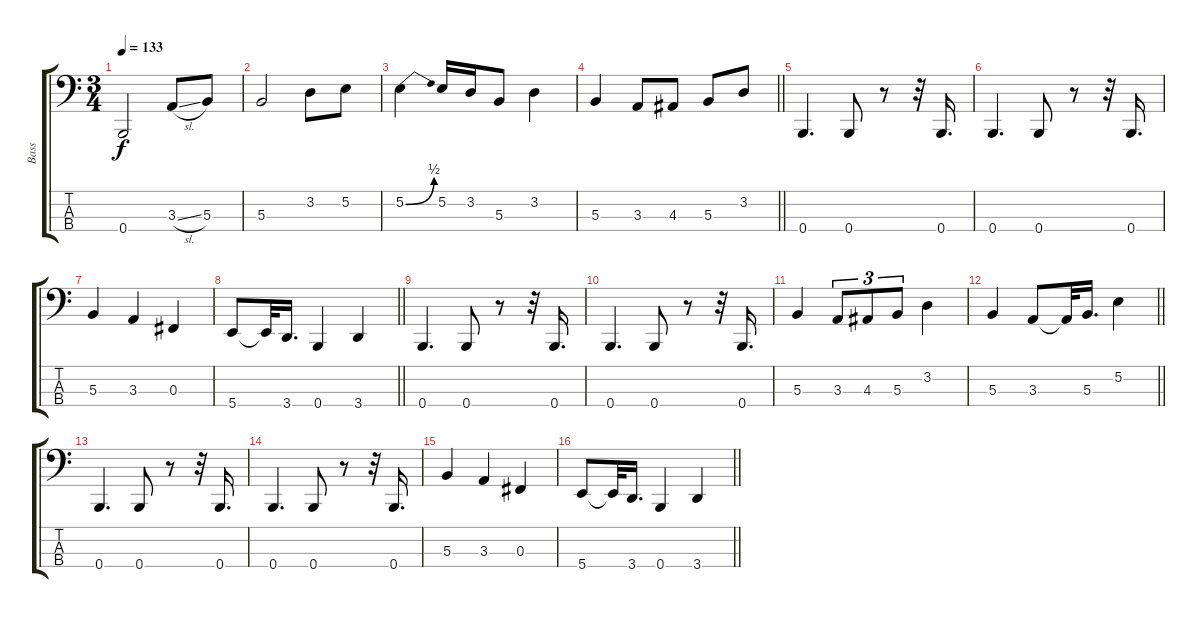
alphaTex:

\track ("Bass" "Bass") {instrument electricbassfinger}
\staff {score tabs}
\tuning (E2 B1 Gb1 B0) {hide}
\ts (3 4)
\tempo 133
\clef f4
\ks c
0.4.2{dy f} 3.3{sl}.8 5.3.8 |
5.3.2 3.2.8 5.2.8 |
5.2{be (bend 0 0 60 2)}.4 5.2.16 3.2.16 5.3.8 3.2.4 |
\barLineRight lightlight
5.3.4 3.3.8 4.3.8 5.3.8 3.2.8 |
\section ("" "")
0.4.4{d} 0.4.8 r.8 r.32 0.4.16{d} |
0.4.4{d} 0.4.8 r.8 r.32 0.4.16{d} |
5.3.4 3.3.4 0.3.4 |
\barLineRight lightlight
5.4.8 5.4{t}.32 3.4.16{d} 0.4.4 3.4.4 |
0.4.4{d} 0.4.8 r.8 r.32 0.4.16{d} |
0.4.4{d} 0.4.8 r.8 r.32 0.4.16{d} |
5.3.4 3.3.8{tu (3 2)} 4.3.8{tu (3 2)} 5.3.8{tu (3 2)} 3.2.4 |
\barLineRight lightlight
5.3.4 3.3.8 3.3{t}.32 5.3.16{d} 5.2.4 |
0.4.4{d} 0.4.8 r.8 r.32 0.4.16{d} |
0.4.4{d} 0.4.8 r.8 r.32 0.4.16{d} |
5.3.4 3.3.4 0.3.4 |
\barLineRight lightlight
5.4.8 5.4{t}.32 3.4.16{d} 0.4.4 3.4.4
